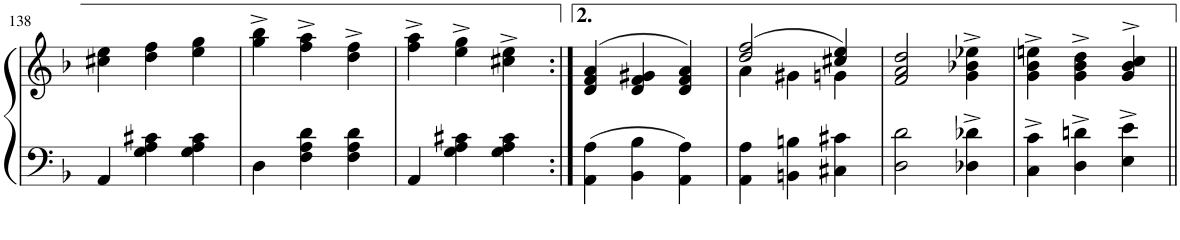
**kern	**kern
*part1	*part1
*staff2	*staff1
*I"Piano	*
*I'Pno.	*
!!LO:PB:g=z
*clefF4	*clefG2
*k[b-]	*k[b-]
*M3/4	*M3/4
=138	=138
4AA/	4cc#X\ 4ee\
4G\ 4A\ 4c#X\	4dd\ 4ff\
4G\ 4A\ 4c#\	4ee\ 4gg\
=139	=139
4D\	4gg\^ 4bb-\^
4F\ 4A\ 4d\	4ff\^ 4aa\^
4F\ 4A\ 4d\	4dd\^ 4ff\^
=140	=140
4AA/	4ff\^ 4aa\^
4G\ 4A\ 4c#X\	4ee\^ 4gg\^
4G\ 4A\ 4c#\	4cc#X\^ 4ee\^
=141:|!	=141:|!
4AA\ 4A\	(>4d/ 4f/ 4a/
4BB-\ 4B-\	4d/ 4f/ 4g#X/
4AA\ 4A\	4d/ 4f/ 4a/)
=142	=142
*	*^
4AA\ 4A\	(2dd/ 2ff/	4a\
4BBn\ 4Bn\	.	4g#X\
4C#X\ 4c#X\	4cc#X/ 4ee/)	4gn\
*	*v	*v
=143	=143
2D\ 2d\	2f/ 2a/ 2dd/
4D-X\^ 4d-X\^	4g\^ 4b-X\^ 4ee-X\^
=144	=144
4C\^ 4c\^	4g\^ 4b-\^ 4een\^
4D\^ 4dn\^	4g\^ 4b-\^ 4dd\^
4E\^ 4e\^	4g/^> 4b-/^> 4cc/^>
=||	=||
*-	*-
